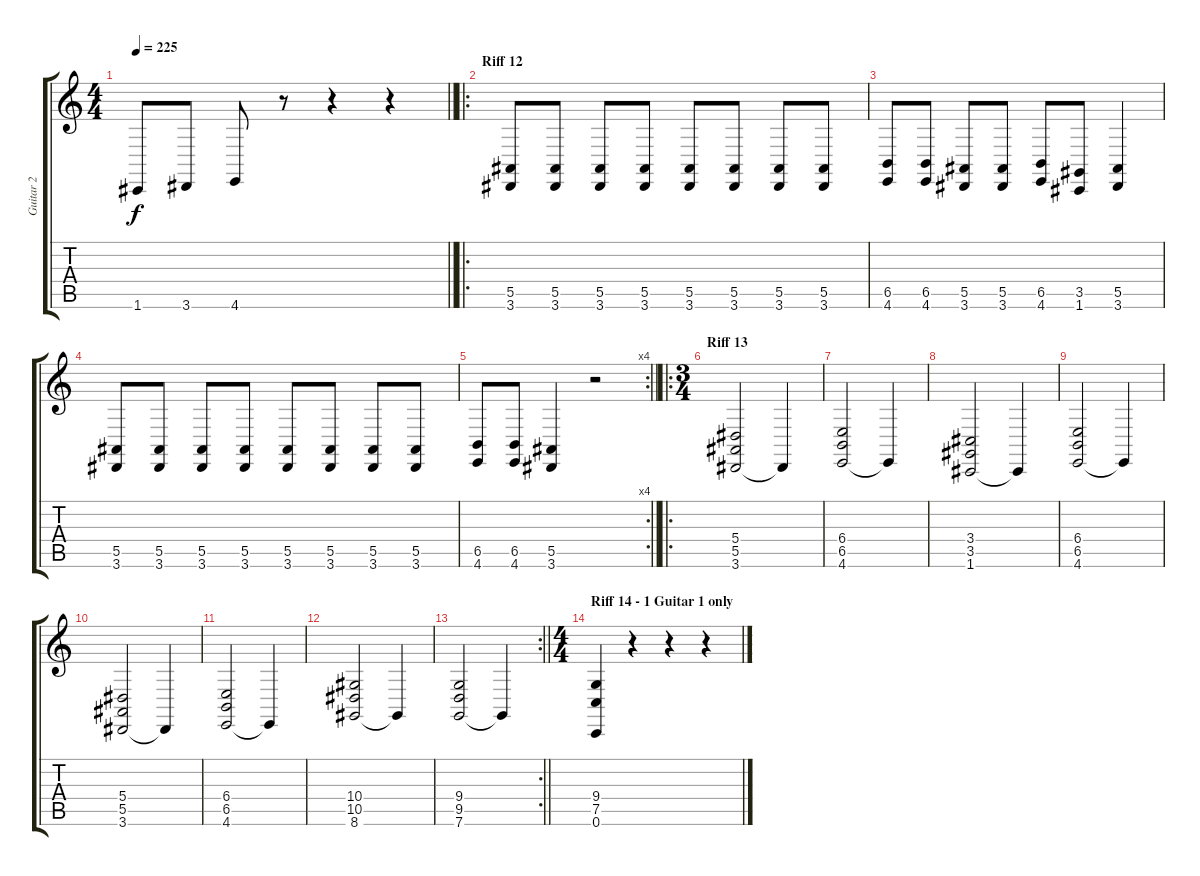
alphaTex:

\track ("Guitar 2" "Guitar 2") {instrument electricgrandpiano}
\staff {score tabs}
\tuning (C4 G3 Eb3 Bb2 F2 C2) {hide}
\ts (4 4)
\tempo 225
\clef g2
\barLineRight lightlight
\ks c
1.6.8{dy f} 3.6.8 4.6.8 r.8 r.4 r.4 |
\ro
\section ("" "Riff 12")
(5.5 3.6).8 (5.5 3.6).8 (5.5 3.6).8 (5.5 3.6).8 (5.5 3.6).8 (5.5 3.6).8 (5.5 3.6).8 (5.5 3.6).8 |
(6.5 4.6).8 (6.5 4.6).8 (5.5 3.6).8 (5.5 3.6).8 (6.5 4.6).8 (3.5 1.6).8 (5.5 3.6).4 |
(5.5 3.6).8 (5.5 3.6).8 (5.5 3.6).8 (5.5 3.6).8 (5.5 3.6).8 (5.5 3.6).8 (5.5 3.6).8 (5.5 3.6).8 |
\rc 4
\barLineRight lightlight
(6.5 4.6).8 (6.5 4.6).8 (5.5 3.6).4 r.2 |
\ro
\ts (3 4)
\section ("" "Riff 13")
(5.4 5.5 3.6).2 3.6{t}.4 |
(6.4 6.5 4.6).2 4.6{t}.4 |
(3.4 3.5 1.6).2 1.6{t}.4 |
(6.4 6.5 4.6).2 4.6{t}.4 |
(5.4 5.5 3.6).2 3.6{t}.4 |
(6.4 6.5 4.6).2 4.6{t}.4 |
(10.4 10.5 8.6).2 8.6{t}.4 |
\rc 2
\barLineRight lightlight
(9.4 9.5 7.6).2 7.6{t}.4 |
\ts (4 4)
\section ("" "Riff 14 - 1 Guitar 1 only")
(9.4 7.5 0.6).4 r.4 r.4 r.4
